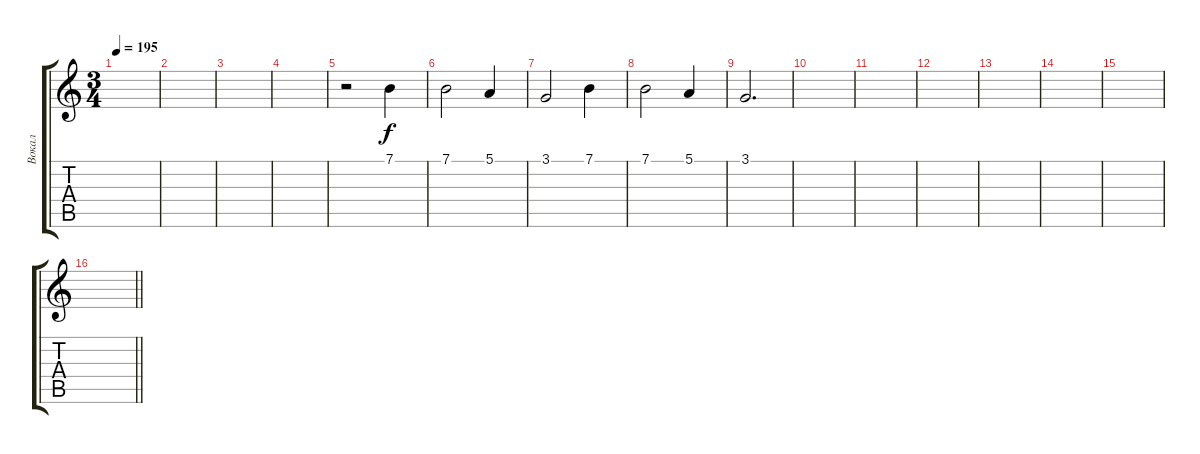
\track ("Вокал" "Вокал") {instrument stringensemble1}
\staff {score tabs}
\tuning (E4 B3 G3 D3 A2 E2) {hide}
\ts (3 4)
\tempo 195
\clef g2
\ks c
|
|
|
|
r.2 7.1.4{dy f} |
7.1.2 5.1.4 |
3.1.2 7.1.4 |
7.1.2 5.1.4 |
3.1.2{d} |
|
|
|
|
|
|
\barLineRight lightlight
